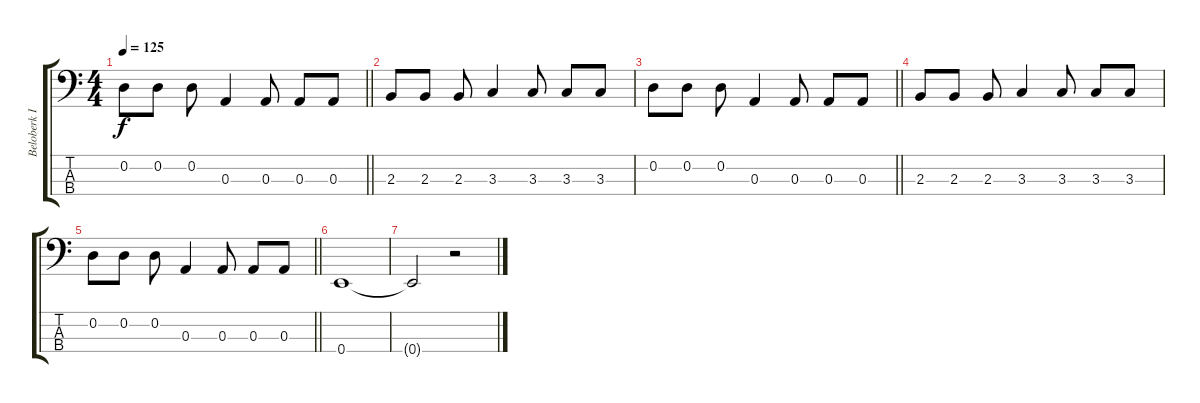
\track ("Beloberk István - Basszusgitár" "Beloberk I") {instrument electricbasspick}
\staff {score tabs}
\tuning (G2 D2 A1 E1) {hide}
\ts (4 4)
\tempo 125
\clef f4
\barLineRight lightlight
\ks c
0.2.8{dy f} 0.2.8 0.2.8 0.3.4 0.3.8 0.3.8 0.3.8 |
2.3.8 2.3.8 2.3.8 3.3.4 3.3.8 3.3.8 3.3.8 |
\barLineRight lightlight
0.2.8 0.2.8 0.2.8 0.3.4 0.3.8 0.3.8 0.3.8 |
2.3.8 2.3.8 2.3.8 3.3.4 3.3.8 3.3.8 3.3.8 |
\barLineRight lightlight
0.2.8 0.2.8 0.2.8 0.3.4 0.3.8 0.3.8 0.3.8 |
0.4.1 |
0.4{t}.2 r.2
